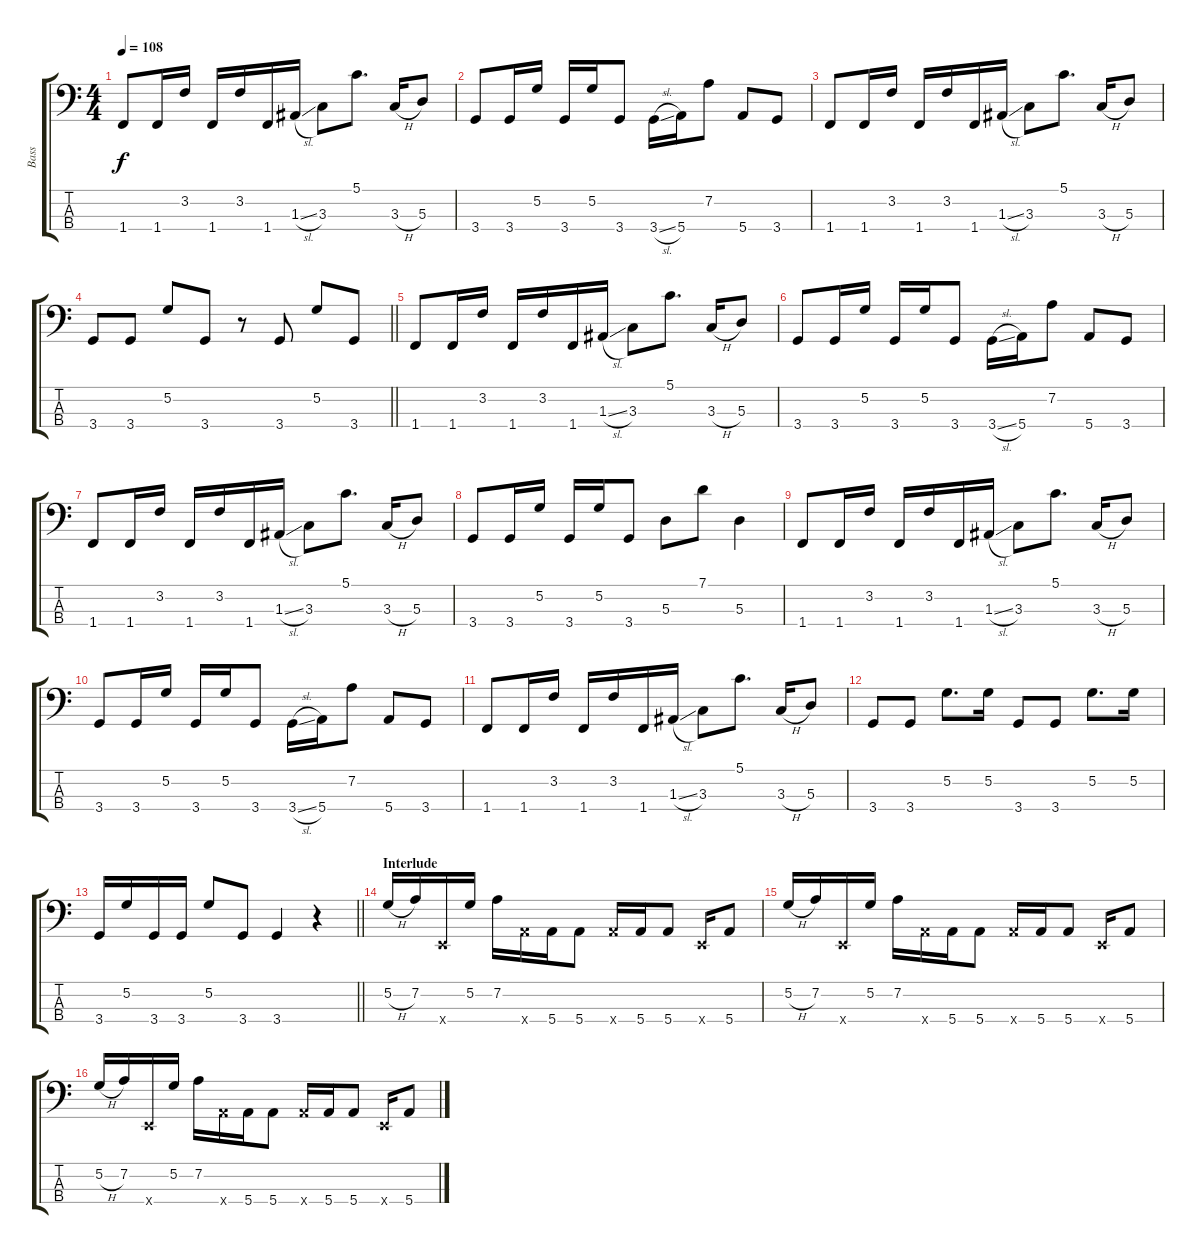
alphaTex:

\track ("Bass" "Bass") {instrument slapbass2}
\staff {score tabs}
\tuning (G2 D2 A1 E1) {hide}
\ts (4 4)
\tempo 108
\clef f4
\ks c
1.4.8{dy f} 1.4.16 3.2.16 1.4.16 3.2.16 1.4.16 1.3{sl}.16 3.3.8 5.1.8{d} 3.3{h}.16 5.3.8 |
3.4.8 3.4.16 5.2.16 3.4.16 5.2.16 3.4.8 3.4{sl}.16 5.4.16 7.2.8 5.4.8 3.4.8 |
1.4.8 1.4.16 3.2.16 1.4.16 3.2.16 1.4.16 1.3{sl}.16 3.3.8 5.1.8{d} 3.3{h}.16 5.3.8 |
\barLineRight lightlight
3.4.8 3.4.8 5.2.8 3.4.8 r.8 3.4.8 5.2.8 3.4.8 |
1.4.8 1.4.16 3.2.16 1.4.16 3.2.16 1.4.16 1.3{sl}.16 3.3.8 5.1.8{d} 3.3{h}.16 5.3.8 |
3.4.8 3.4.16 5.2.16 3.4.16 5.2.16 3.4.8 3.4{sl}.16 5.4.16 7.2.8 5.4.8 3.4.8 |
1.4.8 1.4.16 3.2.16 1.4.16 3.2.16 1.4.16 1.3{sl}.16 3.3.8 5.1.8{d} 3.3{h}.16 5.3.8 |
3.4.8 3.4.16 5.2.16 3.4.16 5.2.16 3.4.8 5.3.8 7.1.8 5.3.4 |
1.4.8 1.4.16 3.2.16 1.4.16 3.2.16 1.4.16 1.3{sl}.16 3.3.8 5.1.8{d} 3.3{h}.16 5.3.8 |
3.4.8 3.4.16 5.2.16 3.4.16 5.2.16 3.4.8 3.4{sl}.16 5.4.16 7.2.8 5.4.8 3.4.8 |
1.4.8 1.4.16 3.2.16 1.4.16 3.2.16 1.4.16 1.3{sl}.16 3.3.8 5.1.8{d} 3.3{h}.16 5.3.8 |
3.4.8 3.4.8 5.2.8{d} 5.2.16 3.4.8 3.4.8 5.2.8{d} 5.2.16 |
\barLineRight lightlight
3.4.16 5.2.16 3.4.16 3.4.16 5.2.8 3.4.8 3.4.4 r.4 |
\section ("" "Interlude")
5.2{h}.16 7.2.16 0.4{x}.16 5.2.16 7.2.16 5.4{x}.16 5.4.16 5.4.8 5.4{x}.16 5.4.16 5.4.8 0.4{x}.16 5.4.8 |
5.2{h}.16 7.2.16 0.4{x}.16 5.2.16 7.2.16 5.4{x}.16 5.4.16 5.4.8 5.4{x}.16 5.4.16 5.4.8 0.4{x}.16 5.4.8 |
5.2{h}.16 7.2.16 0.4{x}.16 5.2.16 7.2.16 5.4{x}.16 5.4.16 5.4.8 5.4{x}.16 5.4.16 5.4.8 0.4{x}.16 5.4.8
